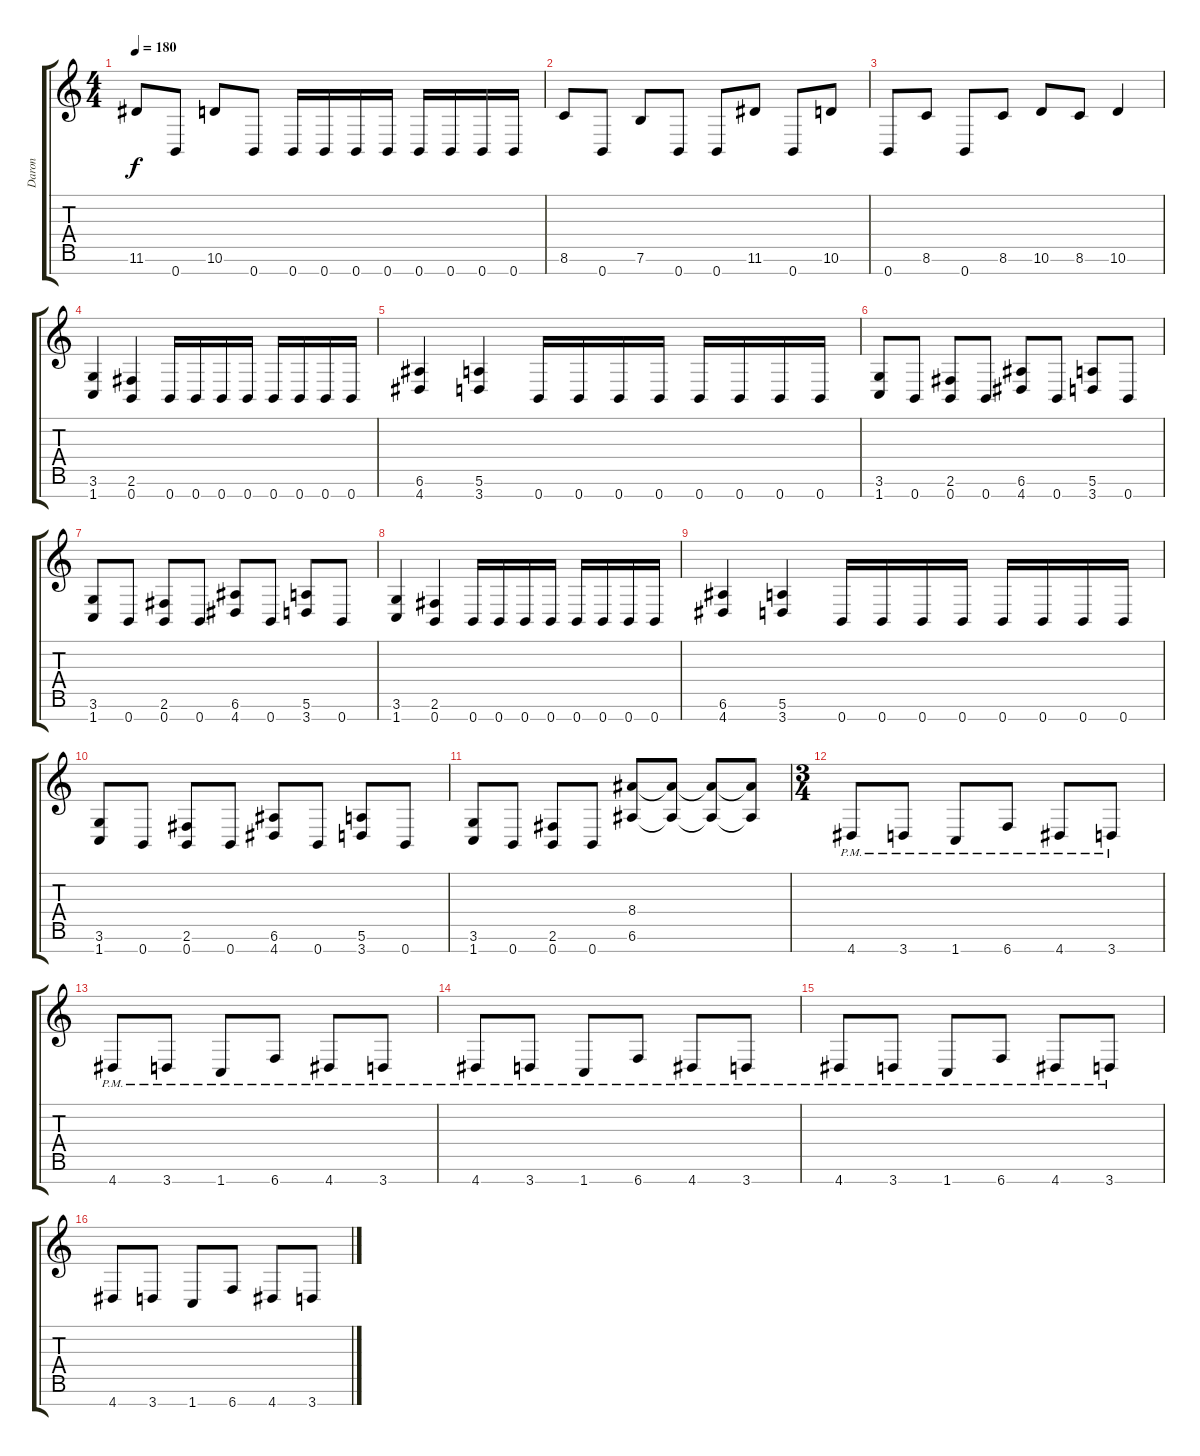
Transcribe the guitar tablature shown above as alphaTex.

\track ("Daron" "Daron") {instrument distortionguitar}
\staff {score tabs}
\tuning (E4 B3 G3 D3 A2 E2 B1) {hide}
\ts (4 4)
\tempo 180
\clef g2
\ks c
11.6.8{dy f} 0.7.8 10.6.8 0.7.8 0.7.16 0.7.16 0.7.16 0.7.16 0.7.16 0.7.16 0.7.16 0.7.16 |
8.6.8 0.7.8 7.6.8 0.7.8 0.7.8 11.6.8 0.7.8 10.6.8 |
0.7.8 8.6.8 0.7.8 8.6.8 10.6.8 8.6.8 10.6.4 |
(3.6 1.7).4 (2.6 0.7).4 0.7.16 0.7.16 0.7.16 0.7.16 0.7.16 0.7.16 0.7.16 0.7.16 |
(6.6 4.7).4 (5.6 3.7).4 0.7.16 0.7.16 0.7.16 0.7.16 0.7.16 0.7.16 0.7.16 0.7.16 |
(3.6 1.7).8 0.7.8 (2.6 0.7).8 0.7.8 (6.6 4.7).8 0.7.8 (5.6 3.7).8 0.7.8 |
(3.6 1.7).8 0.7.8 (2.6 0.7).8 0.7.8 (6.6 4.7).8 0.7.8 (5.6 3.7).8 0.7.8 |
(3.6 1.7).4 (2.6 0.7).4 0.7.16 0.7.16 0.7.16 0.7.16 0.7.16 0.7.16 0.7.16 0.7.16 |
(6.6 4.7).4 (5.6 3.7).4 0.7.16 0.7.16 0.7.16 0.7.16 0.7.16 0.7.16 0.7.16 0.7.16 |
(3.6 1.7).8 0.7.8 (2.6 0.7).8 0.7.8 (6.6 4.7).8 0.7.8 (5.6 3.7).8 0.7.8 |
(3.6 1.7).8 0.7.8 (2.6 0.7).8 0.7.8 (8.4 6.6).8 (8.4{t} 6.6{t}).8 (8.4{t} 6.6{t}).8 (8.4{t} 6.6{t}).8 |
\ts (3 4)
4.7{pm}.8 3.7{pm}.8 1.7{pm}.8 6.7{pm}.8 4.7{pm}.8 3.7{pm}.8 |
4.7{pm}.8 3.7{pm}.8 1.7{pm}.8 6.7{pm}.8 4.7{pm}.8 3.7{pm}.8 |
4.7{pm}.8 3.7{pm}.8 1.7{pm}.8 6.7{pm}.8 4.7{pm}.8 3.7{pm}.8 |
4.7{pm}.8 3.7{pm}.8 1.7{pm}.8 6.7{pm}.8 4.7{pm}.8 3.7{pm}.8 |
4.7.8 3.7.8 1.7.8 6.7.8 4.7.8 3.7.8
